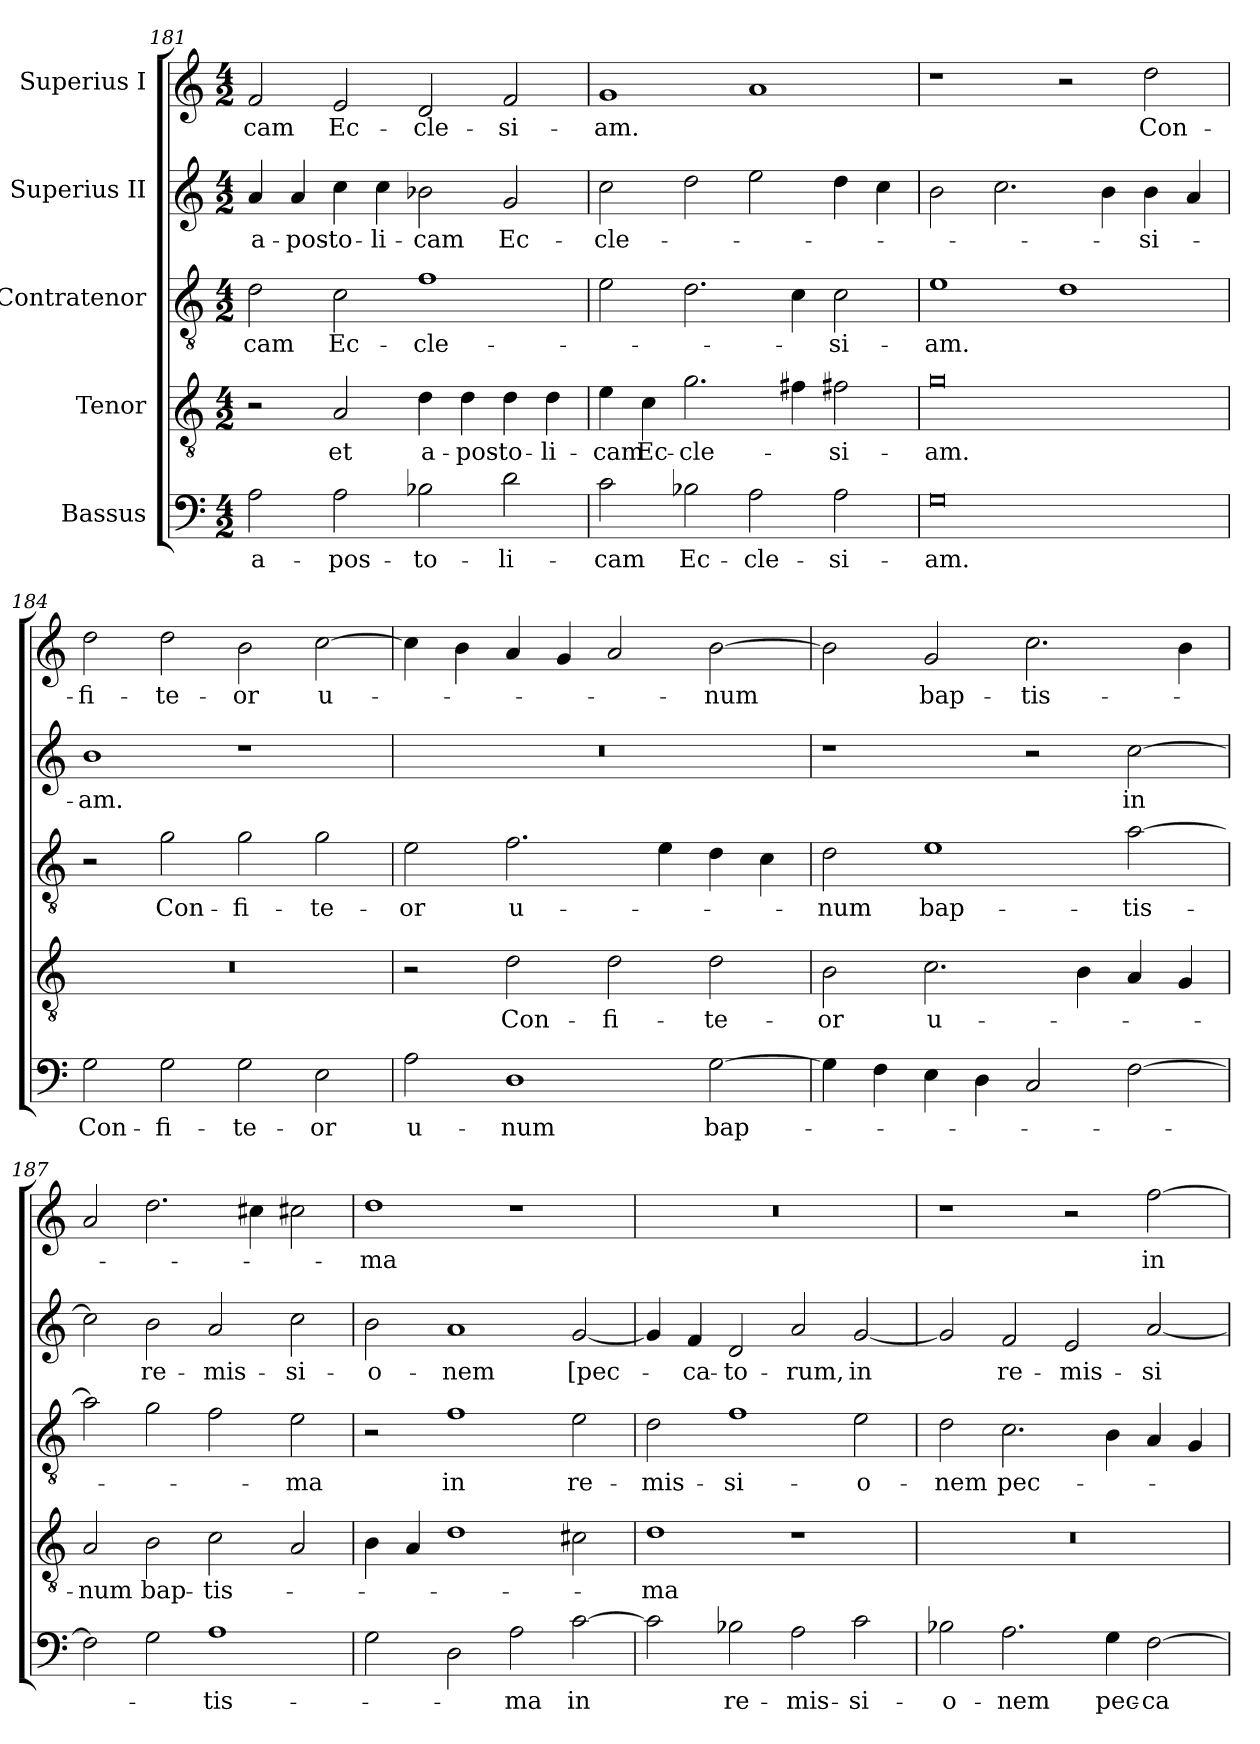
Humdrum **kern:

**kern	**text	**kern	**text	**kern	**text	**kern	**text	**kern	**text
*part5	*part5	*part4	*part4	*part3	*part3	*part2	*part2	*part1	*part1
*staff5	*staff5	*staff4	*staff4	*staff3	*staff3	*staff2	*staff2	*staff1	*staff1
*I"Bassus	*	*I"Tenor	*	*I"Contratenor	*	*I"Superius II	*	*I"Superius I	*
*clefF4	*	*clefGv2	*	*clefGv2	*	*clefG2	*	*clefG2	*
*k[]	*	*k[]	*	*k[]	*	*k[]	*	*k[]	*
*M4/2	*	*M4/2	*	*M4/2	*	*M4/2	*	*M4/2	*
=181	=181	=181	=181	=181	=181	=181	=181	=181	=181
2A\	a-	2r	.	2d\	-cam	4a/	a-	2f/	-cam
.	.	.	.	.	.	4a/	-pos-	.	.
2A\	-pos-	2A/	et	2c\	Ec-	4cc\	-to-	2e/	Ec-
.	.	.	.	.	.	4cc\	-li-	.	.
2B-X\	-to-	4d\	a-	1f\	-cle-	2b-X\	-cam	2d/	-cle-
.	.	4d\	-pos-	.	.	.	.	.	.
2d\	-li-	4d\	-to-	.	.	2g/	Ec-	2f/	-si-
.	.	4d\	-li-	.	.	.	.	.	.
=182	=182	=182	=182	=182	=182	=182	=182	=182	=182
2c\	-cam	4e\	-cam	2e\	.	2cc\	-cle-	1g/	-am.
.	.	4c\	Ec-	.	.	.	.	.	.
2B-X\	Ec-	2.g\	-cle-	2.d\	.	2dd\	.	.	.
2A\	-cle-	.	.	.	.	2ee\	.	1a/	.
.	.	4f#X\	.	4c\	.	.	.	.	.
2A\	-si-	2f#X\	-si-	2c\	-si-	4dd\	.	.	.
.	.	.	.	.	.	4cc\	.	.	.
=183	=183	=183	=183	=183	=183	=183	=183	=183	=183
0G\	-am.	0g\	-am.	1e\	-am.	2b\	.	1r	.
.	.	.	.	.	.	2.cc\	.	.	.
.	.	.	.	1d\	.	.	.	2r	.
.	.	.	.	.	.	4b\	.	.	.
.	.	.	.	.	.	4b\	-si-	2dd\	Con-
.	.	.	.	.	.	4a/	.	.	.
=184	=184	=184	=184	=184	=184	=184	=184	=184	=184
2G\	Con-	0r	.	2r	.	1b\	-am.	2dd\	-fi-
2G\	-fi-	.	.	2g\	Con-	.	.	2dd\	-te-
2G\	-te-	.	.	2g\	-fi-	1r	.	2b\	-or
2E\	-or	.	.	2g\	-te-	.	.	[2cc\	u-
=185	=185	=185	=185	=185	=185	=185	=185	=185	=185
2A\	u-	2r	.	2e\	-or	0r	.	4cc\]	.
.	.	.	.	.	.	.	.	4b\	.
1D\	-num	2d\	Con-	2.f\	u-	.	.	4a/	.
.	.	.	.	.	.	.	.	4g/	.
.	.	2d\	-fi-	.	.	.	.	2a/	.
.	.	.	.	4e\	.	.	.	.	.
[2G\	bap-	2d\	-te-	4d\	.	.	.	[2b\	-num
.	.	.	.	4c\	.	.	.	.	.
=186	=186	=186	=186	=186	=186	=186	=186	=186	=186
4G\]	.	2B\	-or	2d\	-num	1r	.	2b\]	.
4F\	.	.	.	.	.	.	.	.	.
4E\	.	2.c\	u-	1e\	bap-	.	.	2g/	bap-
4D\	.	.	.	.	.	.	.	.	.
2C/	.	.	.	.	.	2r	.	2.cc\	-tis-
.	.	4B\	.	.	.	.	.	.	.
[2F\	.	4A/	.	[2a\	-tis-	[2cc\	in	.	.
.	.	4G/	.	.	.	.	.	4b\	.
=187	=187	=187	=187	=187	=187	=187	=187	=187	=187
2F\]	.	2A/	-num	2a\]	.	2cc\]	.	2a/	.
2G\	.	2B\	bap-	2g\	.	2b\	re-	2.dd\	.
1A\	-tis-	2c\	-tis-	2f\	.	2a/	-mis-	.	.
.	.	.	.	.	.	.	.	4cc#X\	.
.	.	2A/	.	2e\	-ma	2cc\	-si-	2cc#X\	.
=188	=188	=188	=188	=188	=188	=188	=188	=188	=188
2G\	.	4B\	.	2r	.	2b\	-o-	1dd\	-ma
.	.	4A/	.	.	.	.	.	.	.
2D\	.	1d\	.	1f\	in	1a/	-nem	.	.
2A\	-ma	.	.	.	.	.	.	1r	.
[2c\	in	2c#X\	.	2e\	re-	[2g/	[pec-	.	.
=189	=189	=189	=189	=189	=189	=189	=189	=189	=189
2c\]	.	1d\	-ma	2d\	-mis-	4g/]	.	0r	.
.	.	.	.	.	.	4f/	-ca-	.	.
2B-X\	re-	.	.	1f\	-si-	2d/	-to-	.	.
2A\	-mis-	1r	.	.	.	2a/	-rum,	.	.
2c\	-si-	.	.	2e\	-o-	[2g/	in	.	.
=190	=190	=190	=190	=190	=190	=190	=190	=190	=190
2B-X\	-o-	0r	.	2d\	-nem	2g/]	.	1r	.
2.A\	-nem	.	.	2.c\	pec-	2f/	re-	.	.
.	.	.	.	.	.	2e/	-mis-	2r	.
4G\	pec-	.	.	4B\	.	.	.	.	.
[2F\	-ca-	.	.	4A/	.	[2a/	-si-	[2ff\	in
.	.	.	.	4G/	.	.	.	.	.
=	=	=	=	=	=	=	=	=	=
*-	*-	*-	*-	*-	*-	*-	*-	*-	*-
